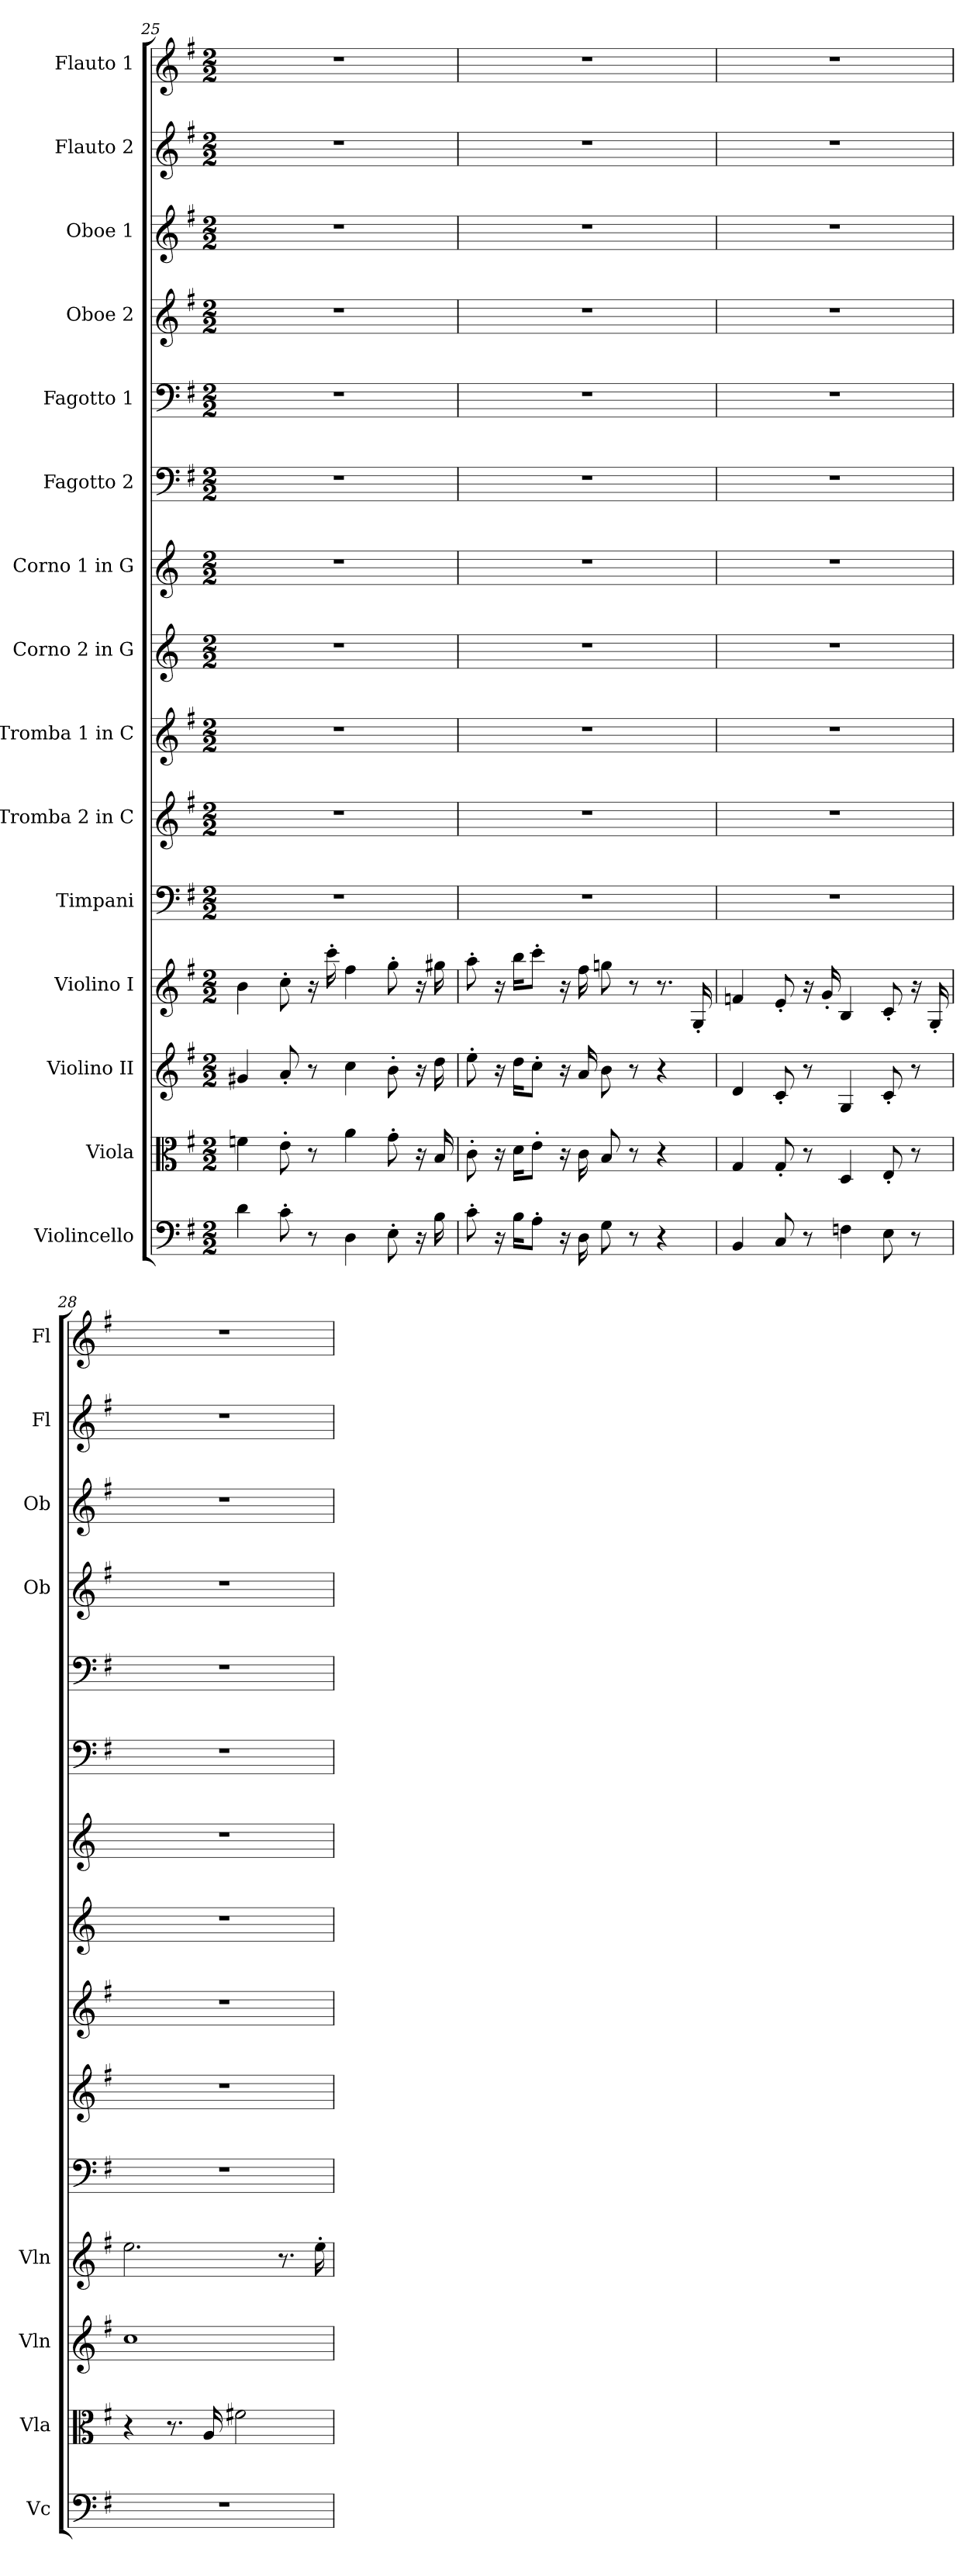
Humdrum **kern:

**kern	**kern	**kern	**kern	**kern	**kern	**kern	**kern	**kern	**kern	**kern	**kern	**kern	**kern	**kern
*part15	*part14	*part13	*part12	*part11	*part10	*part9	*part8	*part7	*part6	*part5	*part4	*part3	*part2	*part1
*staff15	*staff14	*staff13	*staff12	*staff11	*staff10	*staff9	*staff8	*staff7	*staff6	*staff5	*staff4	*staff3	*staff2	*staff1
*I"Violincello	*I"Viola	*I"Violino II	*I"Violino I	*I"Timpani	*I"Tromba 2 in C	*I"Tromba 1 in C	*I"Corno 2 in G	*I"Corno 1 in G	*I"Fagotto 2	*I"Fagotto 1	*I"Oboe 2	*I"Oboe 1	*I"Flauto 2	*I"Flauto 1
*I'Vc	*I'Vla	*I'Vln	*I'Vln	*	*	*	*	*	*	*	*I'Ob	*I'Ob	*I'Fl	*I'Fl
*clefF4	*clefC3	*clefG2	*clefG2	*clefF4	*clefG2	*clefG2	*clefG2	*clefG2	*clefF4	*clefF4	*clefG2	*clefG2	*clefG2	*clefG2
*	*	*	*	*	*ITrd1c2	*ITrd1c2	*ITrd-4c-7	*ITrd-4c-7	*	*	*	*	*	*
*k[f#]	*k[f#]	*k[f#]	*k[f#]	*k[f#]	*k[b-]	*k[b-]	*k[f#]	*k[f#]	*k[f#]	*k[f#]	*k[f#]	*k[f#]	*k[f#]	*k[f#]
*G:	*G:	*G:	*G:	*G:	*F:	*F:	*G:	*G:	*G:	*G:	*G:	*G:	*G:	*G:
*M2/2	*M2/2	*M2/2	*M2/2	*M2/2	*M2/2	*M2/2	*M2/2	*M2/2	*M2/2	*M2/2	*M2/2	*M2/2	*M2/2	*M2/2
=25	=25	=25	=25	=25	=25	=25	=25	=25	=25	=25	=25	=25	=25	=25
4d	4fn	4g#X	4b	1r	1r	1r	1r	1r	1r	1r	1r	1r	1r	1r
8c'	8e'	8a'	8cc'	.	.	.	.	.	.	.	.	.	.	.
8r	8r	8r	16r	.	.	.	.	.	.	.	.	.	.	.
.	.	.	16ccc'	.	.	.	.	.	.	.	.	.	.	.
4D	4a	4cc	4ff#	.	.	.	.	.	.	.	.	.	.	.
8E'	8g'	8b'	8gg'	.	.	.	.	.	.	.	.	.	.	.
16r	16r	16r	16r	.	.	.	.	.	.	.	.	.	.	.
16B	16B	16dd	16gg#X	.	.	.	.	.	.	.	.	.	.	.
=26	=26	=26	=26	=26	=26	=26	=26	=26	=26	=26	=26	=26	=26	=26
8c'	8c'	8ee'	8aa'	1r	1r	1r	1r	1r	1r	1r	1r	1r	1r	1r
16r	16r	16r	16r	.	.	.	.	.	.	.	.	.	.	.
16B\KL	16d\KL	16dd\KL	16bb\KL	.	.	.	.	.	.	.	.	.	.	.
8A'\J	8e'\J	8cc'\J	8ccc'\J	.	.	.	.	.	.	.	.	.	.	.
16r	16r	16r	16r	.	.	.	.	.	.	.	.	.	.	.
16D	16c	16a	16ff#	.	.	.	.	.	.	.	.	.	.	.
8G	8B	8b	8ggn	.	.	.	.	.	.	.	.	.	.	.
8r	8r	8r	8r	.	.	.	.	.	.	.	.	.	.	.
4r	4r	4r	8.r	.	.	.	.	.	.	.	.	.	.	.
.	.	.	16G'	.	.	.	.	.	.	.	.	.	.	.
=27	=27	=27	=27	=27	=27	=27	=27	=27	=27	=27	=27	=27	=27	=27
4BB	4G	4d	4fn	1r	1r	1r	1r	1r	1r	1r	1r	1r	1r	1r
8C	8G'	8c'	8e'	.	.	.	.	.	.	.	.	.	.	.
8r	8r	8r	16r	.	.	.	.	.	.	.	.	.	.	.
.	.	.	16g'	.	.	.	.	.	.	.	.	.	.	.
4Fn	4D	4G	4B	.	.	.	.	.	.	.	.	.	.	.
8E	8E'	8c'	8c'	.	.	.	.	.	.	.	.	.	.	.
8r	8r	8r	16r	.	.	.	.	.	.	.	.	.	.	.
.	.	.	16G'	.	.	.	.	.	.	.	.	.	.	.
=28	=28	=28	=28	=28	=28	=28	=28	=28	=28	=28	=28	=28	=28	=28
1r	4r	1cc	2.ee	1r	1r	1r	1r	1r	1r	1r	1r	1r	1r	1r
.	8.r	.	.	.	.	.	.	.	.	.	.	.	.	.
.	16A	.	.	.	.	.	.	.	.	.	.	.	.	.
.	2f#X	.	.	.	.	.	.	.	.	.	.	.	.	.
.	.	.	8.r	.	.	.	.	.	.	.	.	.	.	.
.	.	.	16ee'	.	.	.	.	.	.	.	.	.	.	.
=	=	=	=	=	=	=	=	=	=	=	=	=	=	=
*-	*-	*-	*-	*-	*-	*-	*-	*-	*-	*-	*-	*-	*-	*-
